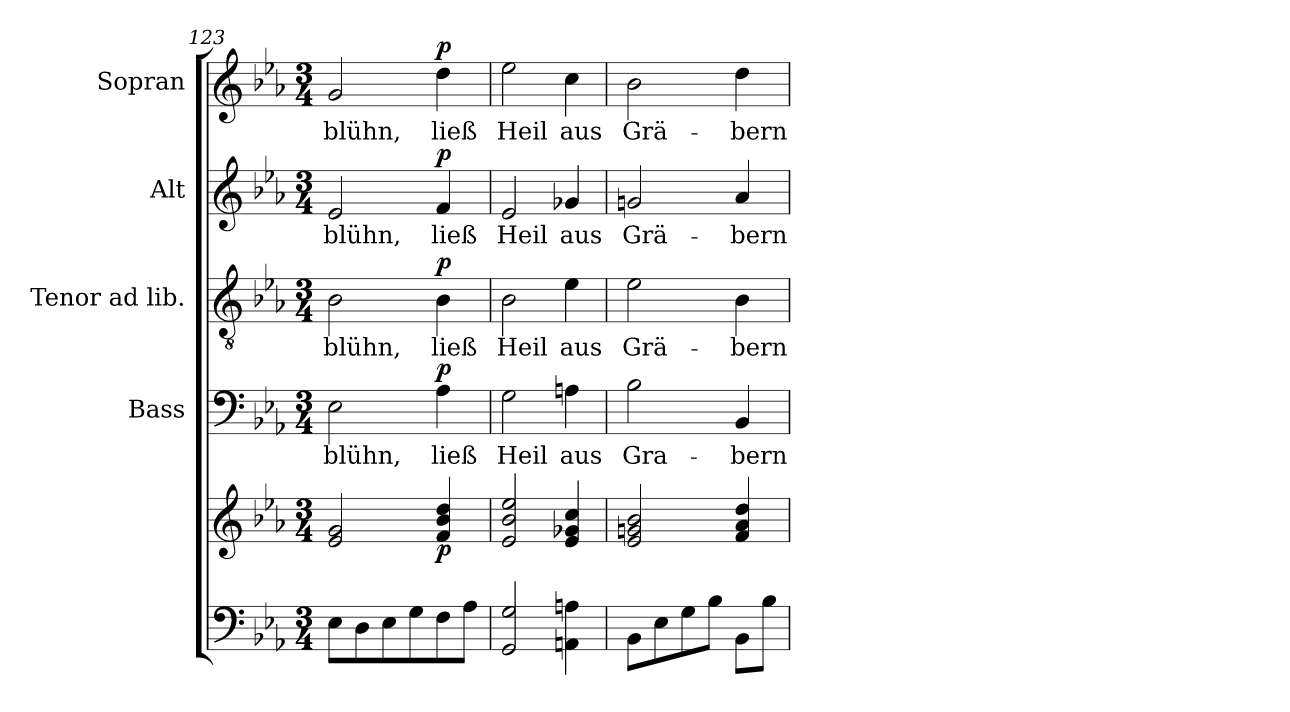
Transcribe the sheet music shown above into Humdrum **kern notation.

**kern	**kern	**dynam	**kern	**text	**dynam	**kern	**text	**dynam	**kern	**text	**dynam	**kern	**text	**dynam
*part5	*part5	*part5	*part4	*part4	*part4	*part3	*part3	*part3	*part2	*part2	*part2	*part1	*part1	*part1
*staff6	*staff5	*staff5/6	*staff4	*staff4	*staff4	*staff3	*staff3	*staff3	*staff2	*staff2	*staff2	*staff1	*staff1	*staff1
*	*	*	*I"Bass	*	*	*I"Tenor ad lib.	*	*	*I"Alt	*	*	*I"Sopran	*	*
*	*	*	*I'B.	*	*	*I'T.	*	*	*I'A.	*	*	*I'S.	*	*
*clefF4	*clefG2	*	*clefF4	*	*	*clefGv2	*	*	*clefG2	*	*	*clefG2	*	*
*k[b-e-a-]	*k[b-e-a-]	*	*k[b-e-a-]	*	*	*k[b-e-a-]	*	*	*k[b-e-a-]	*	*	*k[b-e-a-]	*	*
*E-:	*E-:	*	*E-:	*	*	*E-:	*	*	*E-:	*	*	*E-:	*	*
*M3/4	*M3/4	*	*M3/4	*	*	*M3/4	*	*	*M3/4	*	*	*M3/4	*	*
=123	=123	=123	=123	=123	=123	=123	=123	=123	=123	=123	=123	=123	=123	=123
!	!	!	!	!LO:LY:b	!	!	!LO:LY:b	!	!	!LO:LY:b	!	!	!LO:LY:b	!
8E-\L	2e-/ 2g/	.	2E-\	blühn,	.	2B-\	blühn,	.	2e-/	blühn,	.	2g/	blühn,	.
8D\	.	.	.	.	.	.	.	.	.	.	.	.	.	.
8E-\	.	.	.	.	.	.	.	.	.	.	.	.	.	.
8G\	.	.	.	.	.	.	.	.	.	.	.	.	.	.
!	!	!LO:DY:b	!	!LO:LY:b	!LO:DY:a	!	!LO:LY:b	!LO:DY:a	!	!LO:LY:b	!LO:DY:a	!	!LO:LY:b	!LO:DY:a
8F\	4f/ 4b-/ 4dd/	p	4A-\	ließ	p	4B-\	ließ	p	4f/	ließ	p	4dd\	ließ	p
8A-\J	.	.	.	.	.	.	.	.	.	.	.	.	.	.
=124	=124	=124	=124	=124	=124	=124	=124	=124	=124	=124	=124	=124	=124	=124
!	!	!	!	!LO:LY:b	!	!	!LO:LY:b	!	!	!LO:LY:b	!	!	!LO:LY:b	!
2GG/ 2G/	2e-/ 2b-/ 2ee-/	.	2G\	Heil	.	2B-\	Heil	.	2e-/	Heil	.	2ee-\	Heil	.
!	!	!	!	!LO:LY:b	!	!	!LO:LY:b	!	!	!LO:LY:b	!	!	!LO:LY:b	!
4AAn\ 4An\	4e-/ 4g-X/ 4cc/	.	4An\	aus	.	4e-\	aus	.	4g-X/	aus	.	4cc\	aus	.
=125	=125	=125	=125	=125	=125	=125	=125	=125	=125	=125	=125	=125	=125	=125
!	!	!	!	!LO:LY:b	!	!	!LO:LY:b	!	!	!LO:LY:b	!	!	!LO:LY:b	!
8BB-\L	2e-/ 2gn/ 2b-/	.	2B-\	Gra-	.	2e-\	Grä-	.	2gn/	Grä-	.	2b-\	Grä-	.
8E-\	.	.	.	.	.	.	.	.	.	.	.	.	.	.
8G\	.	.	.	.	.	.	.	.	.	.	.	.	.	.
8B-\J	.	.	.	.	.	.	.	.	.	.	.	.	.	.
!	!	!	!	!LO:LY:b	!	!	!LO:LY:b	!	!	!LO:LY:b	!	!	!LO:LY:b	!
8BB-\L	4f/ 4a-/ 4dd/	.	4BB-/	-bern	.	4B-\	-bern	.	4a-/	-bern	.	4dd\	-bern	.
8B-\J	.	.	.	.	.	.	.	.	.	.	.	.	.	.
=	=	=	=	=	=	=	=	=	=	=	=	=	=	=
*-	*-	*-	*-	*-	*-	*-	*-	*-	*-	*-	*-	*-	*-	*-
